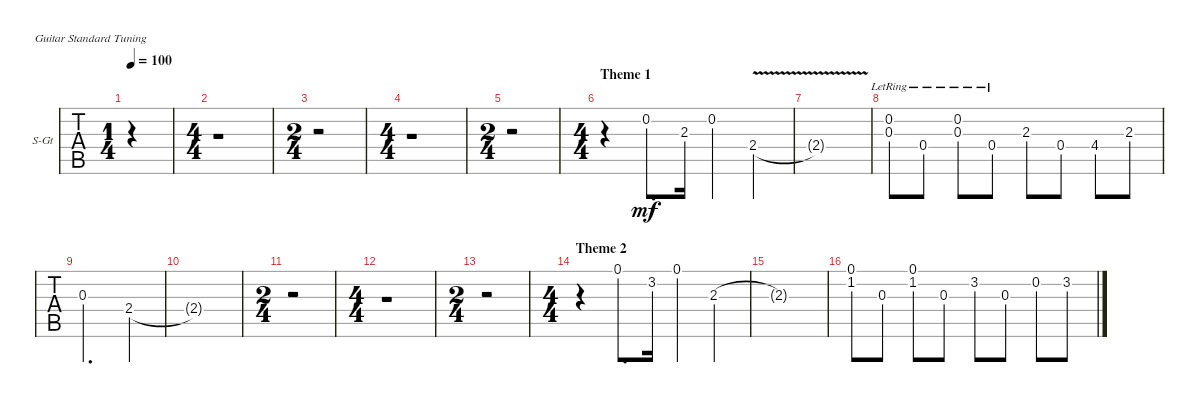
\defaultSystemsLayout 4
\bracketExtendMode groupsimilarinstruments
\firstSystemTrackNameOrientation horizontal
\otherSystemsTrackNameOrientation horizontal
\track ("Guitar Solo" "S-Gt") {instrument electricguitarclean}
\staff {tabs}
\tuning (E4 B3 G3 D3 A2 E2)
\ts (1 4)
\tempo 100
\clef g2
\ks c
r.4{dy mf instrument electricguitarclean} |
\ts (4 4)
\scale
0.333333 r.1 |
\ts (2 4)
\scale
0.333333 r.2 |
\ts (4 4)
\scale
0.333333 r.1 |
\ts (2 4)
\scale
0.333333 r.2 |
\ts (4 4)
\section ("" "Theme 1")
\scale
0.333333 r.4 0.2.8{d} 2.3.16 0.2.4 2.4{v}.4 |
2.4{t}.1 |
(0.2{lr} 0.3{lr}).8 0.4{lr}.8 (0.2{lr} 0.3{lr}).8 0.4{lr}.8 2.3.8 0.4.8 4.4.8 2.3.8 |
0.3.2{d} 2.4.4 |
2.4{t}.1 |
\ts (2 4)
r.2 |
\ts (4 4)
r.1 |
\ts (2 4)
r.2 |
\ts (4 4)
\section ("" "Theme 2")
r.4 0.1.8{d} 3.2.16 0.1.4 2.3.4 |
2.3{t}.1 |
(1.2 0.1).8 0.3.8 (1.2 0.1).8 0.3.8 3.2.8 0.3.8 0.2.8 3.2.8
